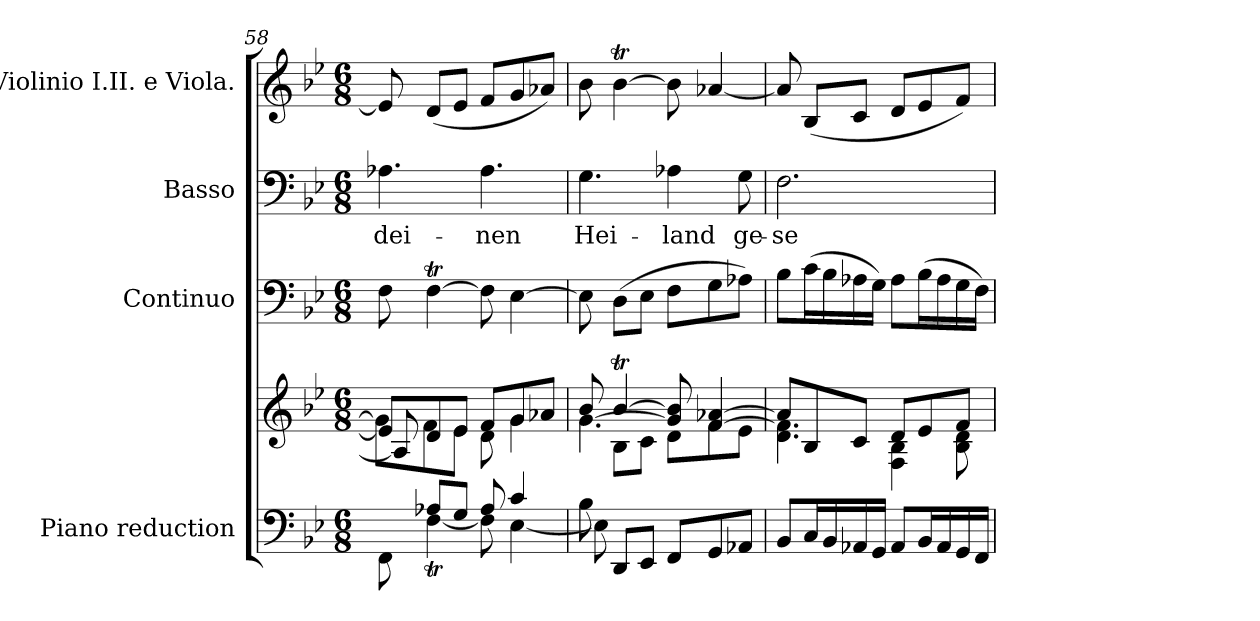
**kern	**kern	**kern	**kern	**text	**kern
*part4	*part4	*part3	*part2	*part2	*part1
*staff5	*staff4	*staff3	*staff2	*staff2	*staff1
*I"Piano reduction	*	*I"Continuo	*I"Basso	*	*I"Violinio I.II. e Viola.
*I'Pno	*	*	*	*	*
!!LO:LB:g=z
*clefF4	*clefG2	*clefF4	*clefF4	*	*clefG2
*k[b-e-]	*k[b-e-]	*k[b-e-]	*k[b-e-]	*	*k[b-e-]
*M6/8	*M6/8	*M6/8	*M6/8	*	*M6/8
=58	=58	=58	=58	=58	=58
*^	*^	*	*	*	*
*	*	*	*^	*	*	*	*
!	!	!	!	!	!	!	!LO:LY:b	!
8ryy	8FF\	8e-/L]	8g\L]	8A-/]	8F\	4.A-X\	dei-	8e-/]
8A-X/L	[4FT\	8d/	8f\	2ryy	[4FT\	.	.	(8d/L
8G/J	.	8e-/J	8e-\J	.	.	.	.	8e-/J
!	!	!	!	!	!	!	!LO:LY:b	!
8A-/	8F\]	8f/L	8d\	.	8F\]	4.A-\	-nen	8f/L
4c/	[4E-\	8g/	4g\	.	[4E-\	.	.	8g/
.	.	8a-X/J	.	8ryy	.	.	.	8a-X/J)
=59	=59	=59	=59	=59	=59	=59	=59	=59
!	!	!	!	!	!	!	!LO:LY:b	!
8B-\	8E-\]	8b-/	8ryy	[4.g\	8E-\]	4.G\	Hei-	8b-\
2ryy	8DD/L	[4b-T/	8B-\L	.	(8D\L	.	.	[4b-T\
.	8EE-/J	.	8c\J	.	8E-\J	.	.	.
!	!	!	!	!	!	!	!LO:LY:b	!
.	8FF/L	8g/] 8b-/]	8d\L	4.ryy	8F\L	4A-X\	-land	8b-\]
.	8GG/	[4f/ [4a-X/	8f\	.	8G\	.	.	[4a-X/
!	!	!	!	!	!	!	!LO:LY:b	!
8ryy	8AA-X/J	.	8e-\J	.	8A-X\J)	8G\	ge-	.
*	*	*	*v	*v	*	*	*	*
=60	=60	=60	=60	=60	=60	=60	=60
!	!	!	!	!	!	!LO:LY:b	!
*v	*v	*	*	*	*	*	*
8BB-/L	8a-/L]	4.d\ 4.f\]	8B-\L	2.F\	-se-	8a-/]
16C/L	8B-/	.	(16c\L	.	.	(8B-/L
16BB-/	.	.	16B-\	.	.	.
16AA-X/	8c/J	.	16A-X\	.	.	8c/J
16GG/JJ	.	.	16G\JJ)	.	.	.
8AA-/L	8d/L	4F\ 4B-\	8A-\L	.	.	8d/L
16BB-/L	8e-/	.	(16B-\L	.	.	8e-/
16AA-/	.	.	16A-\	.	.	.
16GG/	8f/J	8B-\ 8d\	16G\	.	.	8f/J)
16FF/JJ	.	.	16F\JJ)	.	.	.
*	*v	*v	*	*	*	*
=	=	=	=	=	=
*-	*-	*-	*-	*-	*-
